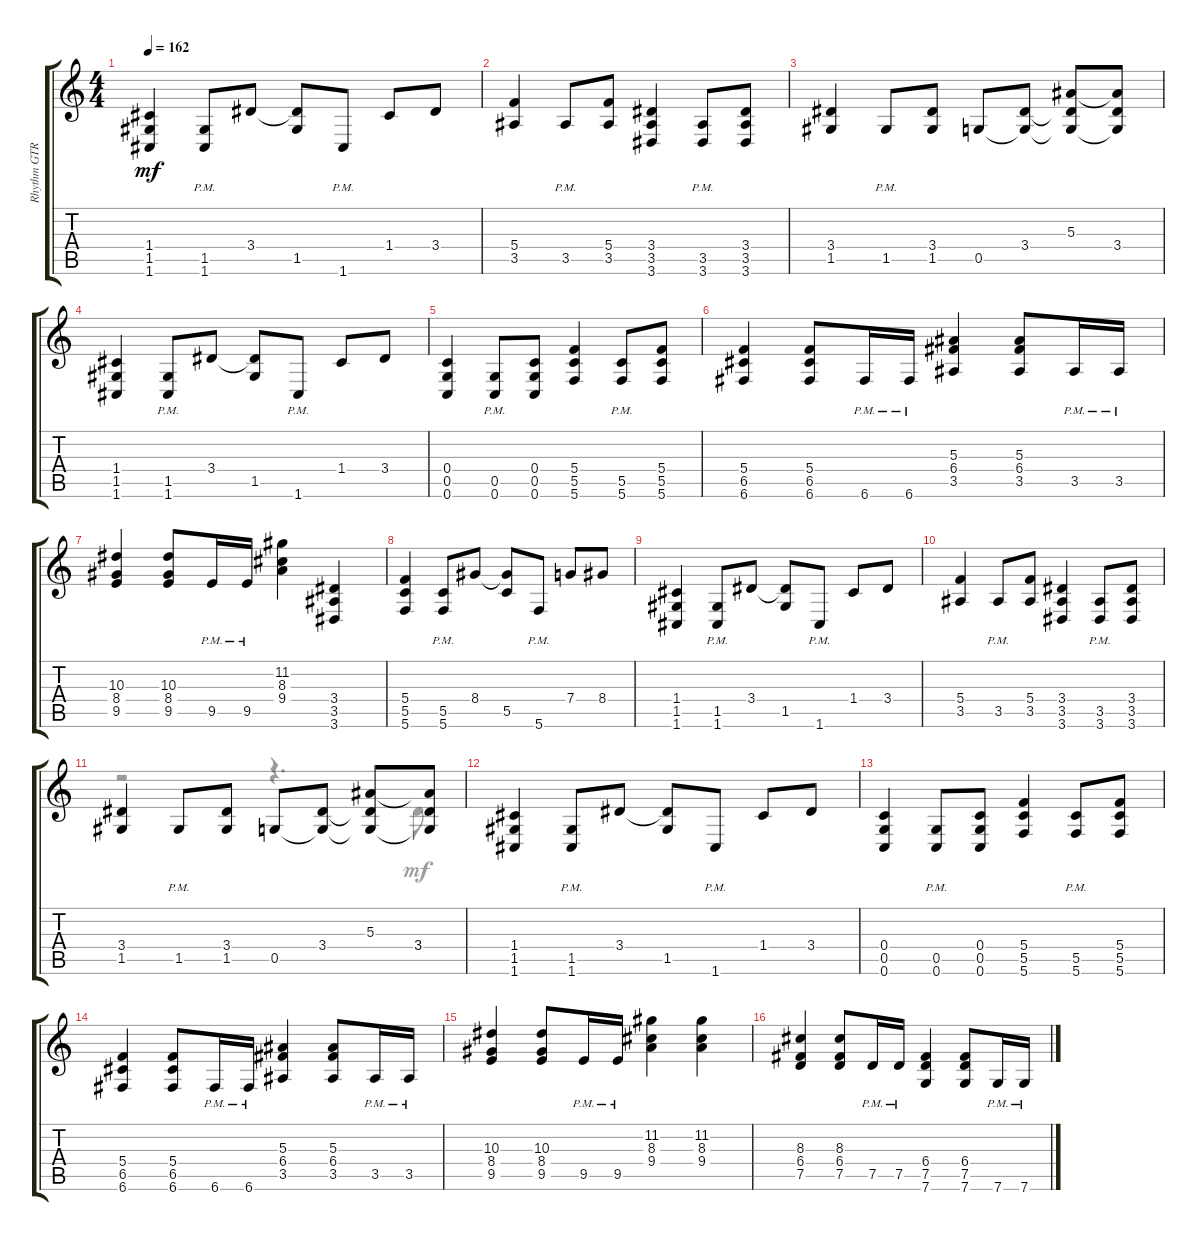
\track ("Rhythm GTR 1" "Rhythm GTR") {instrument overdrivenguitar}
\staff {score tabs}
\tuning (D4 A3 F3 C3 G2 C2) {hide}
\voice
\ts (4 4)
\tempo 162
\clef g2
\ks aminor
(1.4 1.5 1.6).4{dy mf} (1.5{pm} 1.6{pm}).8 3.4.8 (3.4{t} 1.5).8 1.6{pm}.8 1.4.8 3.4.8 |
(5.4 3.5).4 3.5{pm}.8 (5.4 3.5).8 (3.4 3.5 3.6).4 (3.5{pm} 3.6{pm}).8 (3.4 3.5 3.6).8 |
(3.4 1.5).4 1.5{pm}.8 (3.4 1.5).8 0.5.8 (3.4 0.5{t}).8 (5.3 3.4{t} 0.5{t}).8 (5.3{t} 3.4 0.5{t}).8 |
(1.4 1.5 1.6).4 (1.5{pm} 1.6{pm}).8 3.4.8 (3.4{t} 1.5).8 1.6{pm}.8 1.4.8 3.4.8 |
(0.4 0.5 0.6).4 (0.5{pm} 0.6{pm}).8 (0.4 0.5 0.6).8 (5.4 5.5 5.6).4 (5.5{pm} 5.6{pm}).8 (5.4 5.5 5.6).8 |
(5.4 6.5 6.6).4 (5.4 6.5 6.6).8 6.6{pm}.16 6.6{pm}.16 (5.3 6.4 3.5).4 (5.3 6.4 3.5).8 3.5{pm}.16 3.5{pm}.16 |
(10.3 8.4 9.5).4 (10.3 8.4 9.5).8 9.5{pm}.16 9.5{pm}.16 (11.2 8.3 9.4).4 (3.4 3.5 3.6).4 |
(5.4 5.5 5.6).4 (5.5{pm} 5.6{pm}).8 8.4.8 (8.4{t} 5.5).8 5.6{pm}.8 7.4.8 8.4.8 |
(1.4 1.5 1.6).4 (1.5{pm} 1.6{pm}).8 3.4.8 (3.4{t} 1.5).8 1.6{pm}.8 1.4.8 3.4.8 |
(5.4 3.5).4 3.5{pm}.8 (5.4 3.5).8 (3.4 3.5 3.6).4 (3.5{pm} 3.6{pm}).8 (3.4 3.5 3.6).8 |
(3.4 1.5).4 1.5{pm}.8 (3.4 1.5).8 0.5.8 (3.4 0.5{t}).8 (5.3 3.4{t} 0.5{t}).8 (5.3{t} 3.4 0.5{t}).8 |
(1.4 1.5 1.6).4 (1.5{pm} 1.6{pm}).8 3.4.8 (3.4{t} 1.5).8 1.6{pm}.8 1.4.8 3.4.8 |
(0.4 0.5 0.6).4 (0.5{pm} 0.6{pm}).8 (0.4 0.5 0.6).8 (5.4 5.5 5.6).4 (5.5{pm} 5.6{pm}).8 (5.4 5.5 5.6).8 |
(5.4 6.5 6.6).4 (5.4 6.5 6.6).8 6.6{pm}.16 6.6{pm}.16 (5.3 6.4 3.5).4 (5.3 6.4 3.5).8 3.5{pm}.16 3.5{pm}.16 |
(10.3 8.4 9.5).4 (10.3 8.4 9.5).8 9.5{pm}.16 9.5{pm}.16 (11.2 8.3 9.4).4 (11.2 8.3 9.4).4 |
(8.3 6.4 7.5).4 (8.3 6.4 7.5).8 7.5{pm}.16 7.5{pm}.16 (6.4 7.5 7.6).4 (6.4 7.5 7.6).8 7.6{pm}.16 7.6{pm}.16
\voice
\clef g2
\ottava regular
\simile none
\ks aminor
|
|
|
|
|
|
|
|
|
|
r.2 r.4{d} 3.4.8 |
|
|
|
|
